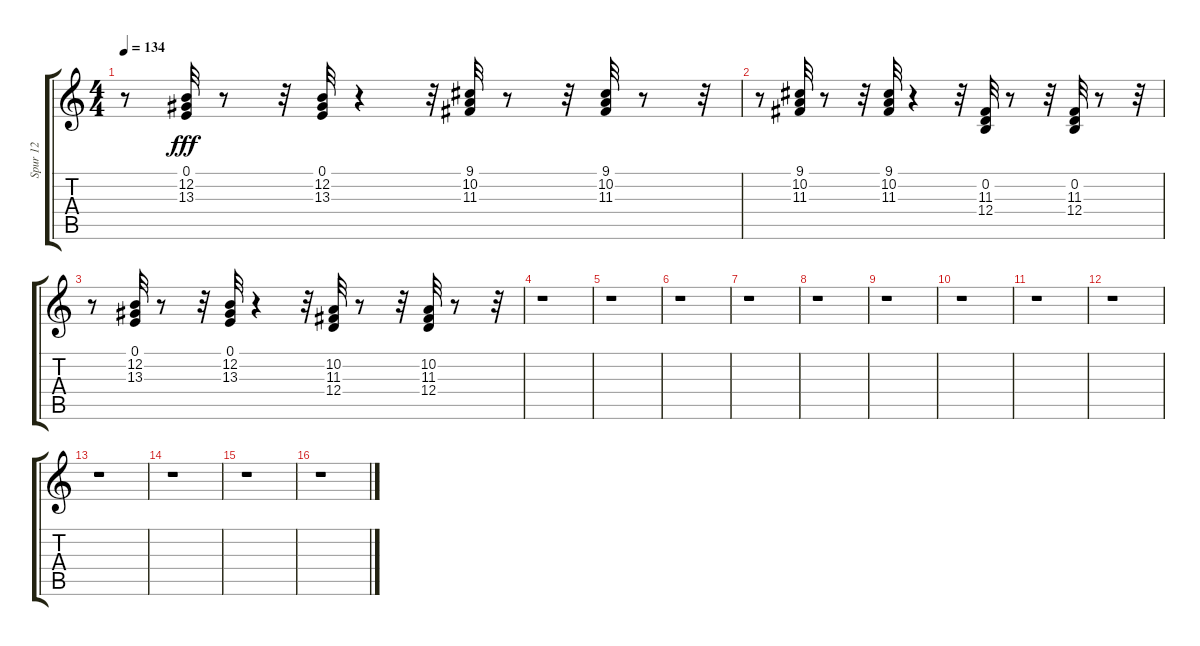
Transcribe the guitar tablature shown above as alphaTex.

\track ("Spur 12" "Spur 12") {instrument electricgrandpiano}
\staff {score tabs}
\tuning (E4 B3 G3 D3 A2 E2) {hide}
\ts (4 4)
\tempo 134
\clef g2
\ks c
r.8{dy fff} (0.1 12.2 13.3).32 r.8 r.32 (0.1 12.2 13.3).32 r.4 r.32 (9.1 10.2 11.3).32 r.8 r.32 (9.1 10.2 11.3).32 r.8 r.32 |
r.8 (9.1 10.2 11.3).32 r.8 r.32 (9.1 10.2 11.3).32 r.4 r.32 (0.2 11.3 12.4).32 r.8 r.32 (0.2 11.3 12.4).32 r.8 r.32 |
r.8 (0.1 12.2 13.3).32 r.8 r.32 (0.1 12.2 13.3).32 r.4 r.32 (10.2 11.3 12.4).32 r.8 r.32 (10.2 11.3 12.4).32 r.8 r.32 |
r.1 |
r.1 |
r.1 |
r.1 |
r.1 |
r.1 |
r.1 |
r.1 |
r.1 |
r.1 |
r.1 |
r.1 |
r.1
